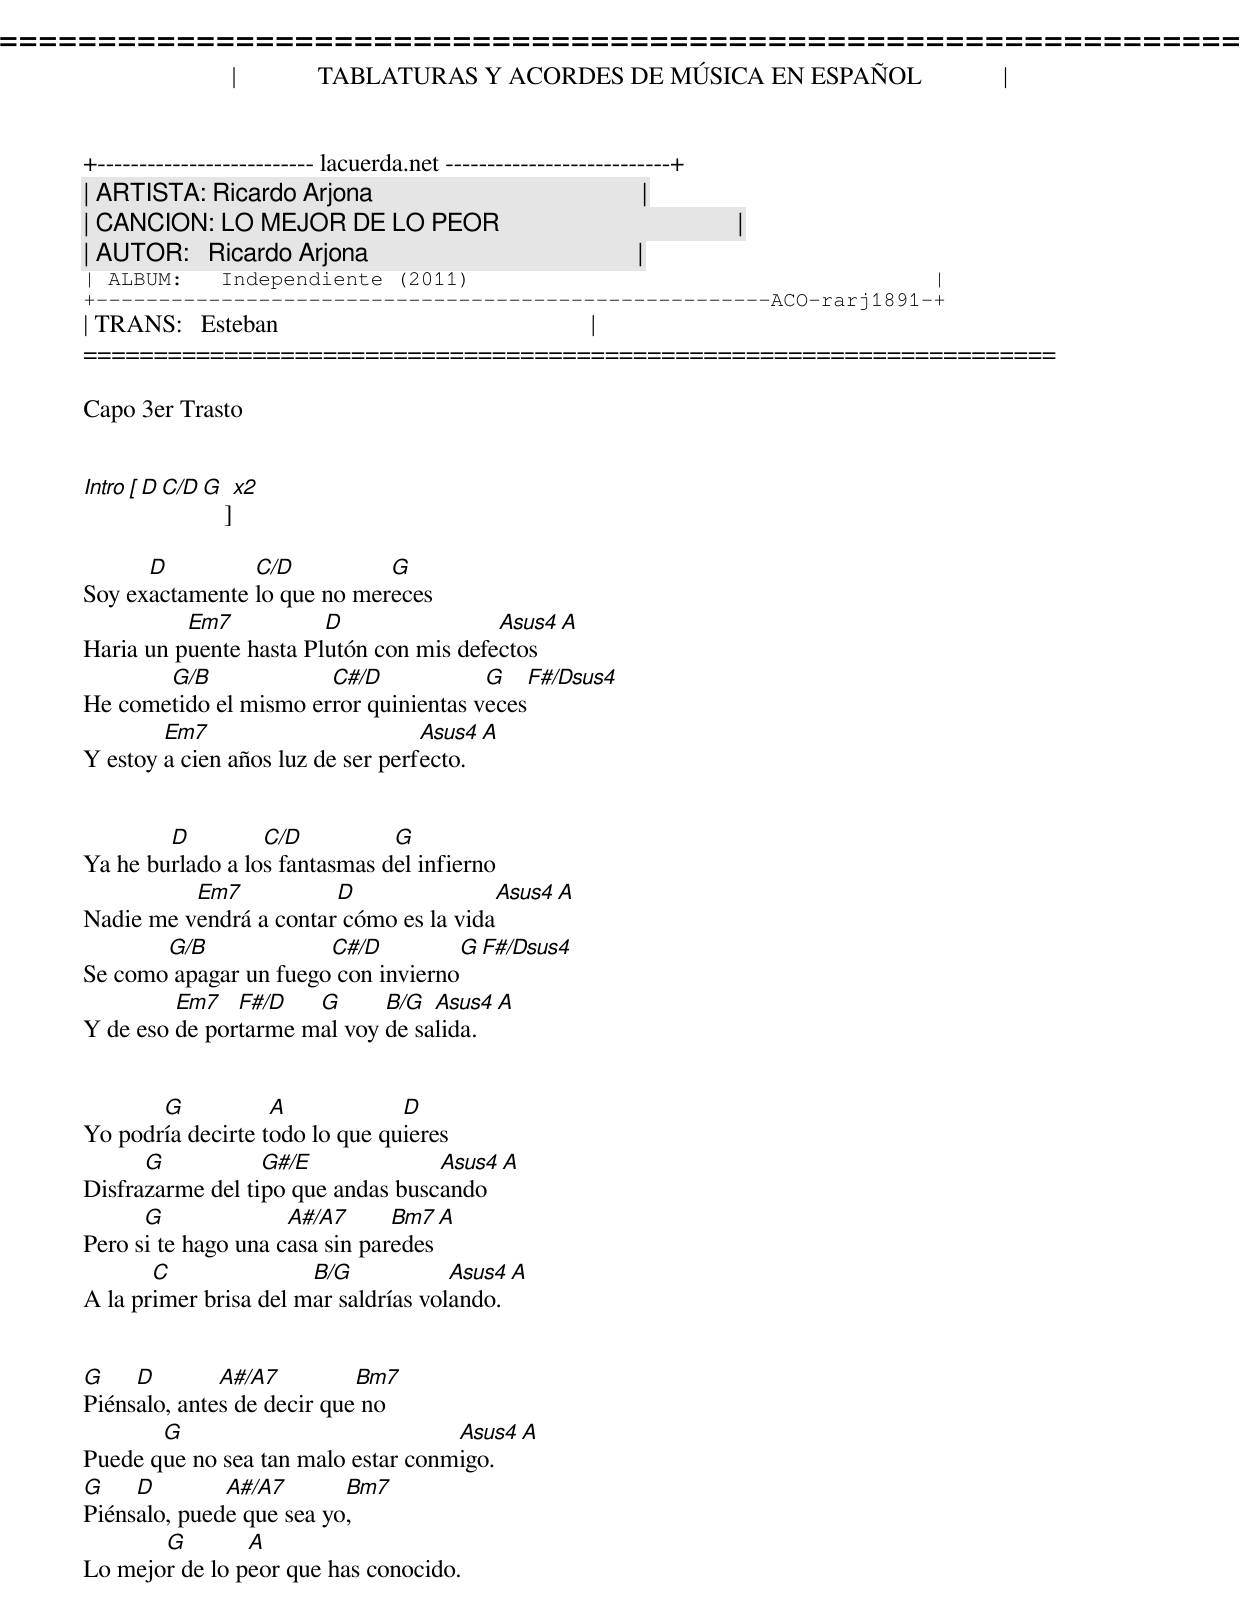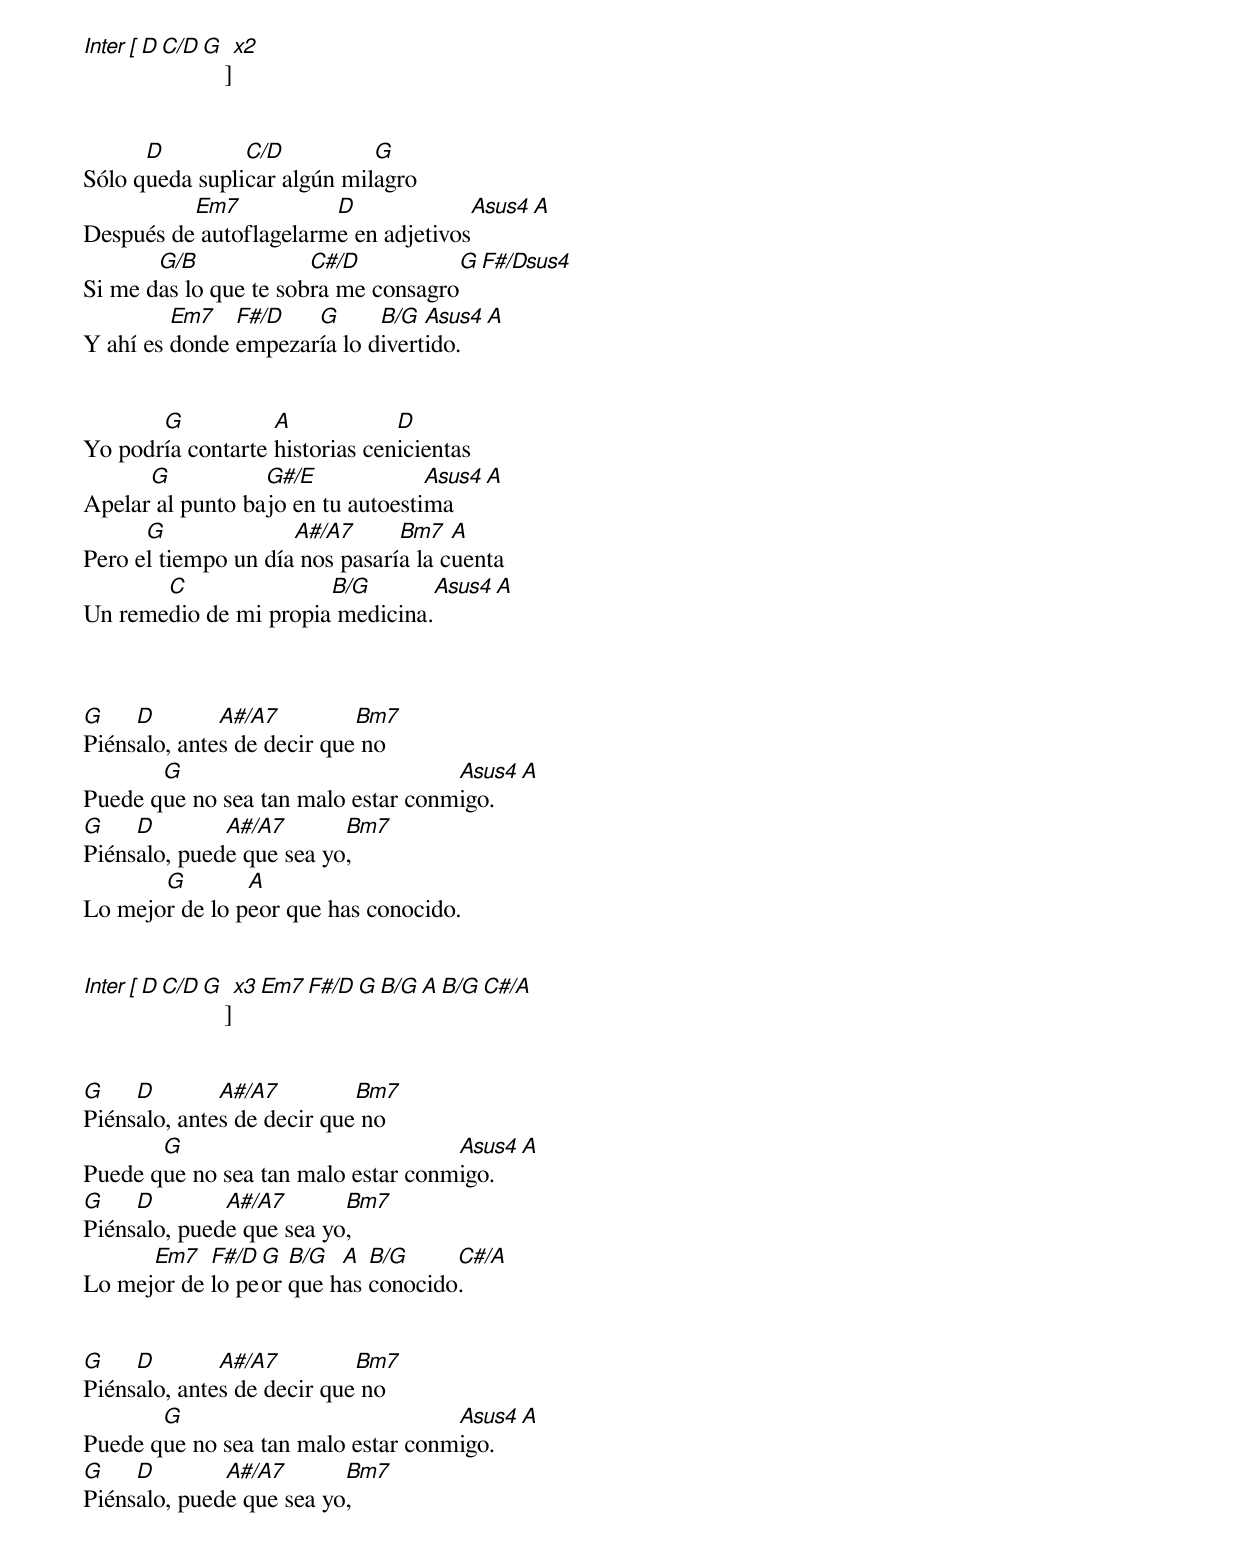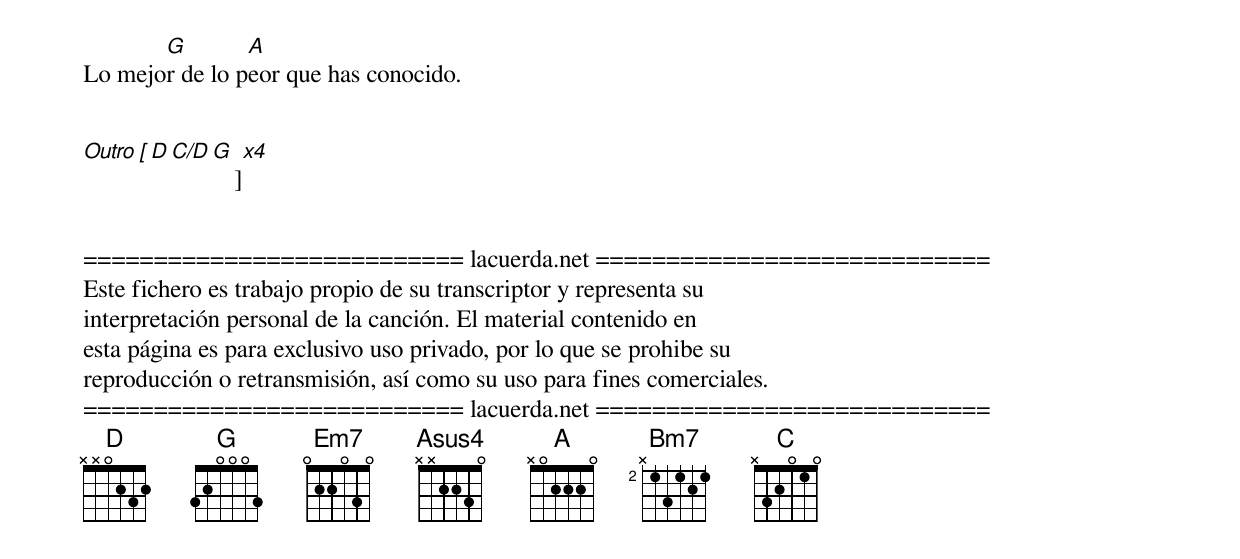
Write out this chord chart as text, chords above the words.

=====================================================================
|             TABLATURAS Y ACORDES DE MÚSICA EN ESPAÑOL             |
+-------------------------- lacuerda.net ---------------------------+
| ARTISTA: Ricardo Arjona                                           |
| CANCION: LO MEJOR DE LO PEOR                                      |
| AUTOR:   Ricardo Arjona                                           |
| ALBUM:   Independiente (2011)                                     |
+------------------------------------------------------ACO-rarj1891-+
| TRANS:   Esteban                                                  |
=====================================================================

Capo 3er Trasto


Intro [ D C/D G ] x2

      D         C/D          G
Soy exactamente lo que no mereces
          Em7           D                Asus4 A
Haria un puente hasta Plutón con mis defectos
       G/B             C#/D            G    F#/Dsus4
He cometido el mismo error quinientas veces
        Em7                        Asus4  A
Y estoy a cien años luz de ser perfecto.


        D         C/D          G
Ya he burlado a los fantasmas del infierno
          Em7           D                Asus4 A
Nadie me vendrá a contar cómo es la vida
       G/B             C#/D            G    F#/Dsus4
Se como apagar un fuego con invierno
         Em7   F#/D   G      B/G  Asus4  A
Y de eso de portarme mal voy de salida.


       G           A            D
Yo podría decirte todo lo que quieres
      G           G#/E             Asus4  A
Disfrazarme del tipo que andas buscando
      G              A#/A7      Bm7   A
Pero si te hago una casa sin paredes
       C               B/G            Asus4  A
A la primer brisa del mar saldrías volando.


G    D        A#/A7         Bm7
Piénsalo, antes de decir que no
       G                            Asus4 A
Puede que no sea tan malo estar conmigo.
G    D        A#/A7       Bm7
Piénsalo, puede que sea yo,
       G        A
Lo mejor de lo peor que has conocido.


Inter [ D C/D G ] x2


      D         C/D          G
Sólo queda suplicar algún milagro
          Em7           D                Asus4 A
Después de autoflagelarme en adjetivos
       G/B             C#/D            G    F#/Dsus4
Si me das lo que te sobra me consagro
         Em7   F#/D   G      B/G  Asus4  A
Y ahí es donde empezaría lo divertido.


       G           A            D
Yo podría contarte historias cenicientas
      G           G#/E             Asus4  A
Apelar al punto bajo en tu autoestima
      G              A#/A7      Bm7   A
Pero el tiempo un día nos pasaría la cuenta
       C               B/G            Asus4  A
Un remedio de mi propia medicina.



G    D        A#/A7         Bm7
Piénsalo, antes de decir que no
       G                            Asus4 A
Puede que no sea tan malo estar conmigo.
G    D        A#/A7       Bm7
Piénsalo, puede que sea yo,
       G        A
Lo mejor de lo peor que has conocido.


Inter [ D C/D G ] x3  Em7 F#/D G B/G A B/G C#/A


G    D        A#/A7         Bm7
Piénsalo, antes de decir que no
       G                            Asus4 A
Puede que no sea tan malo estar conmigo.
G    D        A#/A7       Bm7
Piénsalo, puede que sea yo,
      Em7   F#/D G  B/G  A  B/G     C#/A
Lo mejor de lo peor que has conocido.


G    D        A#/A7         Bm7
Piénsalo, antes de decir que no
       G                            Asus4 A
Puede que no sea tan malo estar conmigo.
G    D        A#/A7       Bm7
Piénsalo, puede que sea yo,
       G        A
Lo mejor de lo peor que has conocido.


Outro [ D C/D G ] x4


=========================== lacuerda.net ============================
Este fichero es trabajo propio de su transcriptor y representa su
interpretación personal de la canción. El material contenido en
esta página es para exclusivo uso privado, por lo que se prohibe su
reproducción o retransmisión, así como su uso para fines comerciales.
=========================== lacuerda.net ============================
